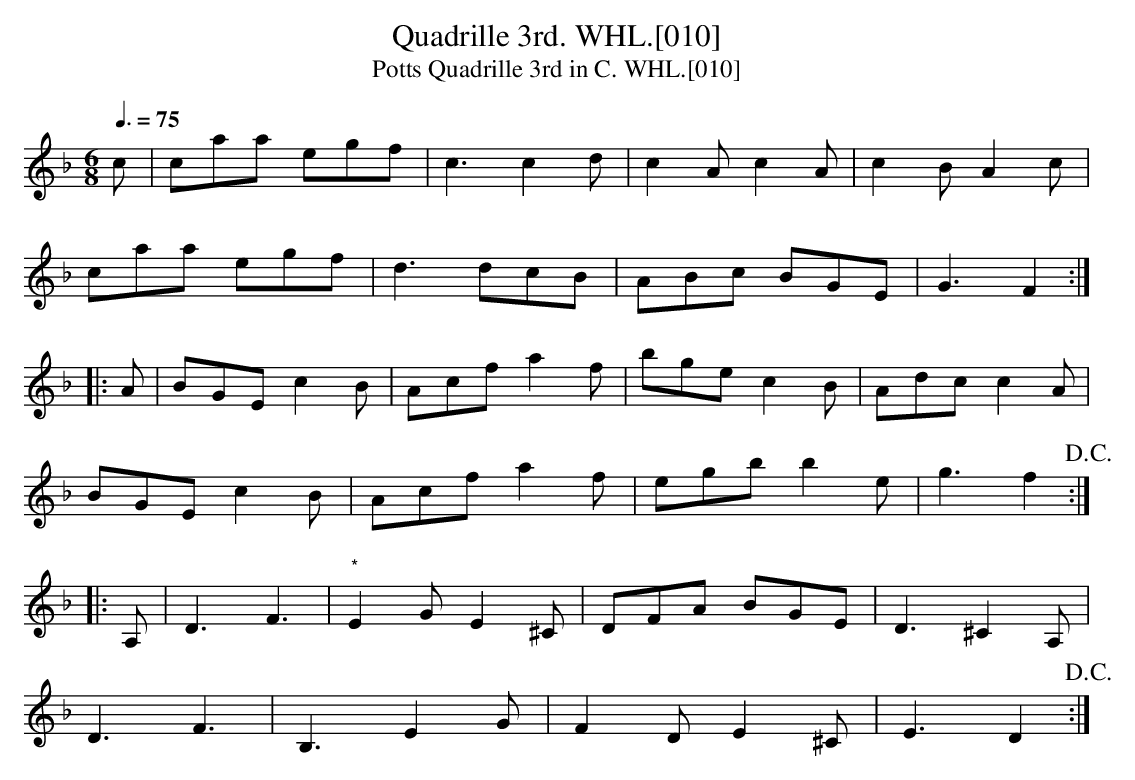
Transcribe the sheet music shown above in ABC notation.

X:1
T:Quadrille 3rd. WHL.[010]
T:Potts Quadrille 3rd in C. WHL.[010]
M:6/8
L:1/8
Q:3/8=75
K:F
c | caa egf | c3 c2d | c2A c2A | c2B A2c |
caa egf | d3 dcB | ABc BGE | G3 F2:|
|:A | BGE c2B | Acf a2f | bge c2B | Adc c2A |
BGE c2B | Acf a2f | egb b2e | g3 f2!D.C.!:|
K:Dm
|:A, | D3 F3 | "*"E2G E2^C | DFA BGE | D3 ^C2A, |
D3 F3 | B,3 E2G | F2D E2^C | E3 D2!D.C.!:|
